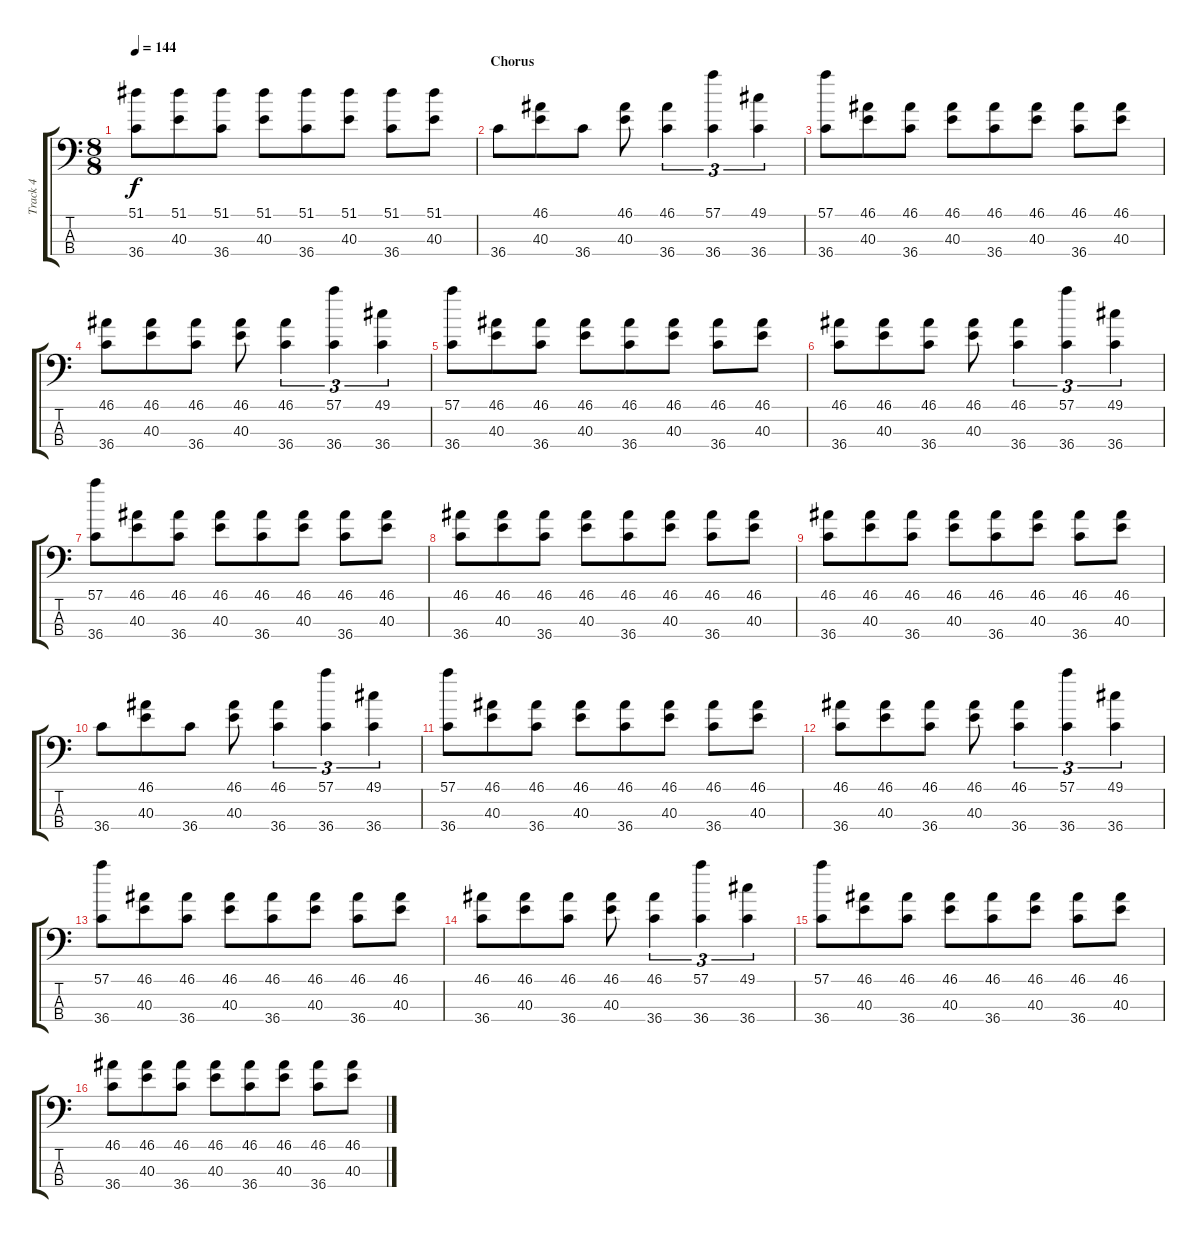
\track ("Track 4" "Track 4") {instrument acousticgrandpiano}
\staff {score tabs}
\tuning (C-1 C-1 C-1 C-1) {hide}
\ts (8 8)
\tempo 144
\clef f4
\ks c
(51.1 36.4).8{dy f} (51.1 40.3).8 (51.1 36.4).8 (51.1 40.3).8 (51.1 36.4).8 (51.1 40.3).8 (51.1 36.4).8 (51.1 40.3).8 |
\section ("" "Chorus")
36.4.8 (46.1 40.3).8 36.4.8 (46.1 40.3).8 (46.1 36.4).4{tu (3 2)} (57.1 36.4).4{tu (3 2)} (49.1 36.4).4{tu (3 2)} |
(57.1 36.4).8 (46.1 40.3).8 (46.1 36.4).8 (46.1 40.3).8 (46.1 36.4).8 (46.1 40.3).8 (46.1 36.4).8 (46.1 40.3).8 |
(46.1 36.4).8 (46.1 40.3).8 (46.1 36.4).8 (46.1 40.3).8 (46.1 36.4).4{tu (3 2)} (57.1 36.4).4{tu (3 2)} (49.1 36.4).4{tu (3 2)} |
(57.1 36.4).8 (46.1 40.3).8 (46.1 36.4).8 (46.1 40.3).8 (46.1 36.4).8 (46.1 40.3).8 (46.1 36.4).8 (46.1 40.3).8 |
(46.1 36.4).8 (46.1 40.3).8 (46.1 36.4).8 (46.1 40.3).8 (46.1 36.4).4{tu (3 2)} (57.1 36.4).4{tu (3 2)} (49.1 36.4).4{tu (3 2)} |
(57.1 36.4).8 (46.1 40.3).8 (46.1 36.4).8 (46.1 40.3).8 (46.1 36.4).8 (46.1 40.3).8 (46.1 36.4).8 (46.1 40.3).8 |
(46.1 36.4).8 (46.1 40.3).8 (46.1 36.4).8 (46.1 40.3).8 (46.1 36.4).8 (46.1 40.3).8 (46.1 36.4).8 (46.1 40.3).8 |
(46.1 36.4).8 (46.1 40.3).8 (46.1 36.4).8 (46.1 40.3).8 (46.1 36.4).8 (46.1 40.3).8 (46.1 36.4).8 (46.1 40.3).8 |
36.4.8 (46.1 40.3).8 36.4.8 (46.1 40.3).8 (46.1 36.4).4{tu (3 2)} (57.1 36.4).4{tu (3 2)} (49.1 36.4).4{tu (3 2)} |
(57.1 36.4).8 (46.1 40.3).8 (46.1 36.4).8 (46.1 40.3).8 (46.1 36.4).8 (46.1 40.3).8 (46.1 36.4).8 (46.1 40.3).8 |
(46.1 36.4).8 (46.1 40.3).8 (46.1 36.4).8 (46.1 40.3).8 (46.1 36.4).4{tu (3 2)} (57.1 36.4).4{tu (3 2)} (49.1 36.4).4{tu (3 2)} |
(57.1 36.4).8 (46.1 40.3).8 (46.1 36.4).8 (46.1 40.3).8 (46.1 36.4).8 (46.1 40.3).8 (46.1 36.4).8 (46.1 40.3).8 |
(46.1 36.4).8 (46.1 40.3).8 (46.1 36.4).8 (46.1 40.3).8 (46.1 36.4).4{tu (3 2)} (57.1 36.4).4{tu (3 2)} (49.1 36.4).4{tu (3 2)} |
(57.1 36.4).8 (46.1 40.3).8 (46.1 36.4).8 (46.1 40.3).8 (46.1 36.4).8 (46.1 40.3).8 (46.1 36.4).8 (46.1 40.3).8 |
(46.1 36.4).8 (46.1 40.3).8 (46.1 36.4).8 (46.1 40.3).8 (46.1 36.4).8 (46.1 40.3).8 (46.1 36.4).8 (46.1 40.3).8
